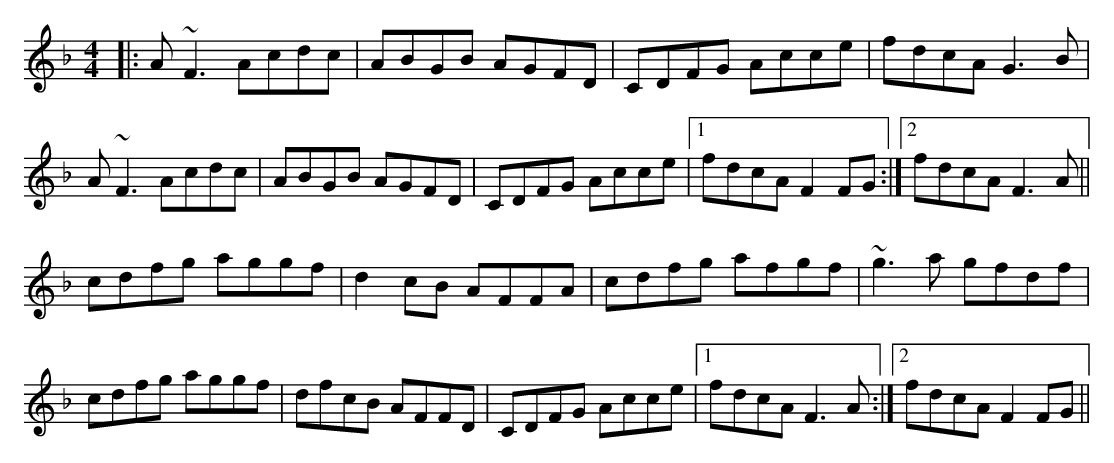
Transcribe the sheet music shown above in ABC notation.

X:1
M:4/4
K:F
|:A~F3 Acdc|ABGB AGFD|CDFG Acce|fdcA G3B|
A~F3 Acdc|ABGB AGFD|CDFG Acce|1 fdcA F2 FG:|2 fdcA F3A||
cdfg aggf|d2 cB AFFA|cdfg afgf|~g3a gfdf|
cdfg aggf|dfcB AFFD|CDFG Acce|1 fdcA F3A:|2 fdcA F2 FG||
